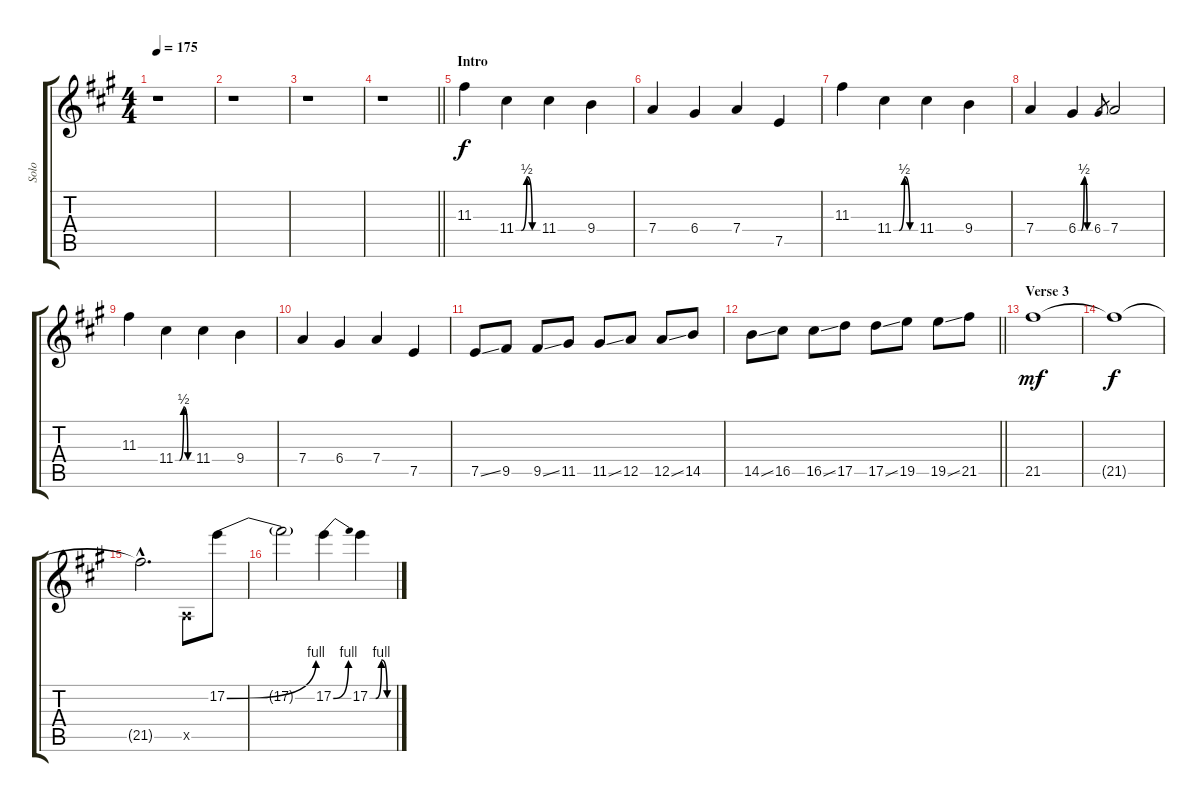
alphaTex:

\track ("Solo" "Solo") {instrument overdrivenguitar}
\staff {score tabs}
\tuning (E4 B3 G3 D3 A2 E2) {hide}
\ts (4 4)
\tempo 175
\clef g2
\ks f#minor
r.1{dy f} |
r.1 |
r.1 |
\barLineRight lightlight
r.1 |
\section ("" "Intro")
11.3.4{instrument overdrivenguitar} 11.4{be (custom 0 0 15 0 30 2 45 0 60 0)}.4 11.4.4 9.4.4 |
7.4.4 6.4.4 7.4.4 7.5.4 |
11.3.4 11.4{be (custom 0 0 15 0 30 2 45 0 60 0)}.4 11.4.4 9.4.4 |
7.4.4 6.4{be (custom 0 0 15 0 30 2 45 0 60 0)}.4 6.4.8{gr} 7.4.2 |
11.3.4 11.4{be (custom 0 0 15 0 30 2 45 0 60 0)}.4 11.4.4 9.4.4 |
7.4.4 6.4.4 7.4.4 7.5.4 |
7.5{ss}.8 9.5.8 9.5{ss}.8 11.5.8 11.5{ss}.8 12.5.8 12.5{ss}.8 14.5.8 |
\barLineRight lightlight
14.5{ss}.8 16.5.8 16.5{ss}.8 17.5.8 17.5{ss}.8 19.5.8 19.5{ss}.8 21.5.8 |
\section ("" "Verse 3")
21.5.1{dy mf} |
21.5{t}.1{dy f} |
21.5{hac t}.2{d} 0.5{x}.8 17.2{be (bend 0 0 60 4)}.8 |
17.2{t}.2 17.2{be (bend 0 0 60 4)}.4 17.2{be (custom 0 0 15 0 30 4 45 0 60 0)}.4
